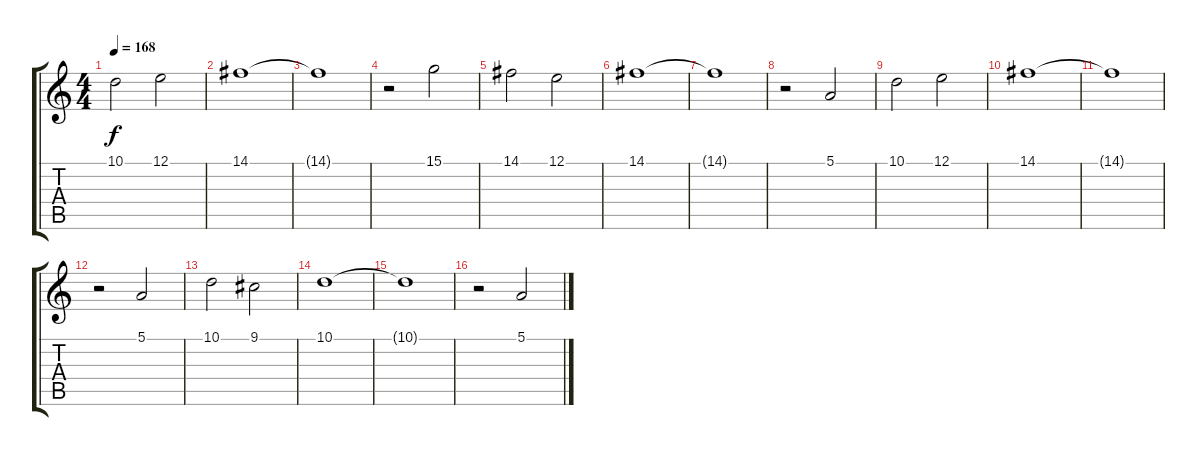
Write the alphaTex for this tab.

\track "" {instrument drawbarorgan}
\staff {score tabs}
\tuning (E4 B3 G3 D3 A2 E2) {hide}
\ts (4 4)
\tempo 168
\clef g2
\ks c
10.1.2{dy f} 12.1.2 |
14.1.1 |
14.1{t}.1 |
r.2 15.1.2 |
14.1.2 12.1.2 |
14.1.1 |
14.1{t}.1 |
r.2 5.1.2 |
10.1.2 12.1.2 |
14.1.1 |
14.1{t}.1 |
r.2 5.1.2 |
10.1.2 9.1.2 |
10.1.1 |
10.1{t}.1 |
r.2 5.1.2
